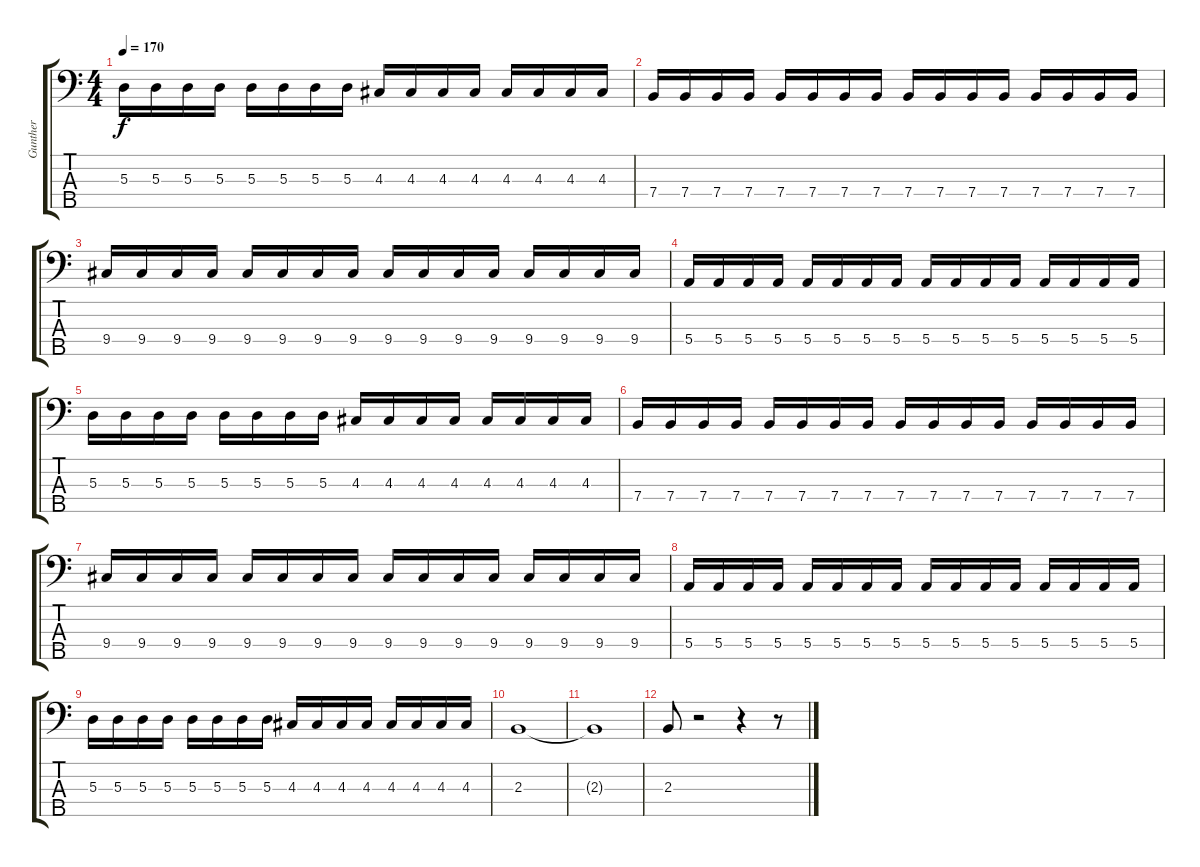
\track ("Gunther" "Gunther") {instrument electricbasspick}
\staff {score tabs}
\tuning (G2 D2 A1 E1 B0) {hide}
\ts (4 4)
\tempo 170
\clef f4
\ks c
5.3.16{dy f} 5.3.16 5.3.16 5.3.16 5.3.16 5.3.16 5.3.16 5.3.16 4.3.16 4.3.16 4.3.16 4.3.16 4.3.16 4.3.16 4.3.16 4.3.16 |
7.4.16 7.4.16 7.4.16 7.4.16 7.4.16 7.4.16 7.4.16 7.4.16 7.4.16 7.4.16 7.4.16 7.4.16 7.4.16 7.4.16 7.4.16 7.4.16 |
9.4.16 9.4.16 9.4.16 9.4.16 9.4.16 9.4.16 9.4.16 9.4.16 9.4.16 9.4.16 9.4.16 9.4.16 9.4.16 9.4.16 9.4.16 9.4.16 |
5.4.16 5.4.16 5.4.16 5.4.16 5.4.16 5.4.16 5.4.16 5.4.16 5.4.16 5.4.16 5.4.16 5.4.16 5.4.16 5.4.16 5.4.16 5.4.16 |
5.3.16 5.3.16 5.3.16 5.3.16 5.3.16 5.3.16 5.3.16 5.3.16 4.3.16 4.3.16 4.3.16 4.3.16 4.3.16 4.3.16 4.3.16 4.3.16 |
7.4.16 7.4.16 7.4.16 7.4.16 7.4.16 7.4.16 7.4.16 7.4.16 7.4.16 7.4.16 7.4.16 7.4.16 7.4.16 7.4.16 7.4.16 7.4.16 |
9.4.16 9.4.16 9.4.16 9.4.16 9.4.16 9.4.16 9.4.16 9.4.16 9.4.16 9.4.16 9.4.16 9.4.16 9.4.16 9.4.16 9.4.16 9.4.16 |
5.4.16 5.4.16 5.4.16 5.4.16 5.4.16 5.4.16 5.4.16 5.4.16 5.4.16 5.4.16 5.4.16 5.4.16 5.4.16 5.4.16 5.4.16 5.4.16 |
5.3.16 5.3.16 5.3.16 5.3.16 5.3.16 5.3.16 5.3.16 5.3.16 4.3.16 4.3.16 4.3.16 4.3.16 4.3.16 4.3.16 4.3.16 4.3.16 |
2.3.1 |
2.3{t}.1 |
2.3.8 r.2 r.4 r.8
